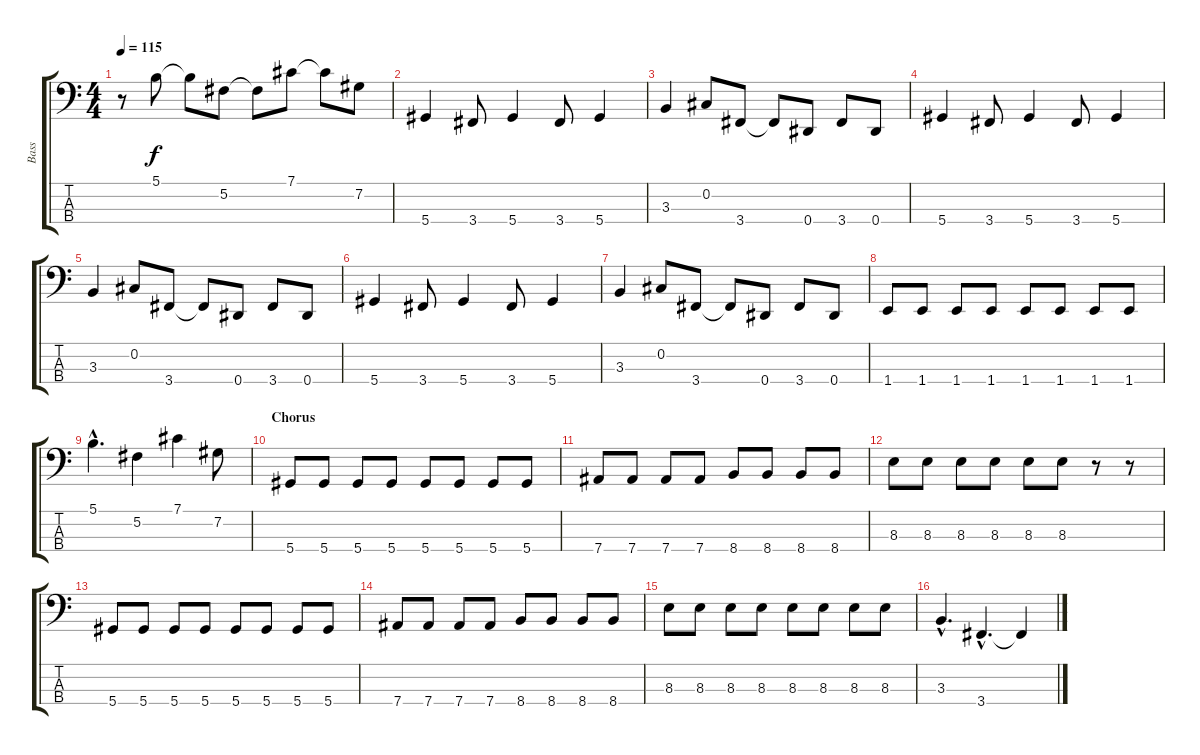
\track ("Bass" "Bass") {instrument electricbasspick}
\staff {score tabs}
\tuning (Gb2 Db2 Ab1 Eb1) {hide}
\ts (4 4)
\tempo 115
\clef f4
\ks c
r.8{dy f} 5.1.8 5.1{t}.8 5.2.8 5.2{t}.8 7.1.8 7.1{t}.8 7.2.8 |
5.4.4 3.4.8 5.4.4 3.4.8 5.4.4 |
3.3.4 0.2.8 3.4.8 3.4{t}.8 0.4.8 3.4.8 0.4.8 |
5.4.4 3.4.8 5.4.4 3.4.8 5.4.4 |
3.3.4 0.2.8 3.4.8 3.4{t}.8 0.4.8 3.4.8 0.4.8 |
5.4.4 3.4.8 5.4.4 3.4.8 5.4.4 |
3.3.4 0.2.8 3.4.8 3.4{t}.8 0.4.8 3.4.8 0.4.8 |
1.4.8 1.4.8 1.4.8 1.4.8 1.4.8 1.4.8 1.4.8 1.4.8 |
5.1{hac}.4{d} 5.2.4 7.1.4 7.2.8 |
\section ("" "Chorus")
5.4.8 5.4.8 5.4.8 5.4.8 5.4.8 5.4.8 5.4.8 5.4.8 |
7.4.8 7.4.8 7.4.8 7.4.8 8.4.8 8.4.8 8.4.8 8.4.8 |
8.3.8 8.3.8 8.3.8 8.3.8 8.3.8 8.3.8 r.8 r.8 |
5.4.8 5.4.8 5.4.8 5.4.8 5.4.8 5.4.8 5.4.8 5.4.8 |
7.4.8 7.4.8 7.4.8 7.4.8 8.4.8 8.4.8 8.4.8 8.4.8 |
8.3.8 8.3.8 8.3.8 8.3.8 8.3.8 8.3.8 8.3.8 8.3.8 |
3.3{hac}.4{d} 3.4{hac}.4{d} 3.4{t}.4
